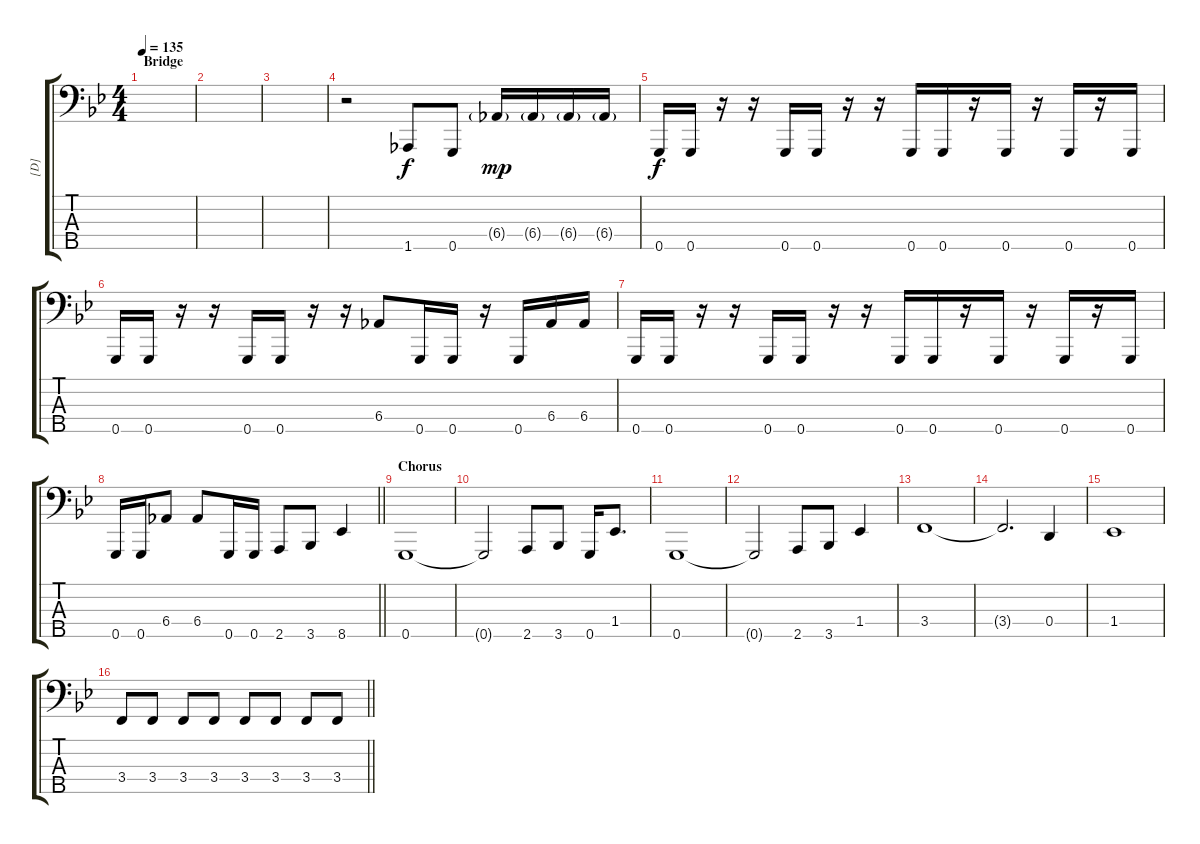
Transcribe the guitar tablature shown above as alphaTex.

\track ("[D]" "[D]") {instrument electricbassfinger}
\staff {score tabs}
\tuning (F2 C2 G1 D1 G0) {hide}
\ts (4 4)
\section ("" "Bridge")
\tempo 135
\clef f4
\ks gminor
|
|
|
r.2 1.5.8 0.5.8 6.4{g}.16{dy mp} 6.4{g}.16 6.4{g}.16 6.4{g}.16 |
0.5.16{dy f} 0.5.16 r.16 r.16 0.5.16 0.5.16 r.16 r.16 0.5.16 0.5.16 r.16 0.5.16 r.16 0.5.16 r.16 0.5.16 |
0.5.16 0.5.16 r.16 r.16 0.5.16 0.5.16 r.16 r.16 6.4.8 0.5.16 0.5.16 r.16 0.5.16 6.4.16 6.4.16 |
0.5.16 0.5.16 r.16 r.16 0.5.16 0.5.16 r.16 r.16 0.5.16 0.5.16 r.16 0.5.16 r.16 0.5.16 r.16 0.5.16 |
\barLineRight lightlight
0.5.16 0.5.16 6.4.8 6.4.8 0.5.16 0.5.16 2.5.8 3.5.8 8.5.4 |
\section ("" "Chorus")
0.5.1 |
0.5{t}.2 2.5.8 3.5.8 0.5.16 1.4.8{d} |
0.5.1 |
0.5{t}.2 2.5.8 3.5.8 1.4.4 |
3.4.1 |
3.4{t}.2{d} 0.4.4 |
1.4.1 |
\barLineRight lightlight
3.4.8 3.4.8 3.4.8 3.4.8 3.4.8 3.4.8 3.4.8 3.4.8
